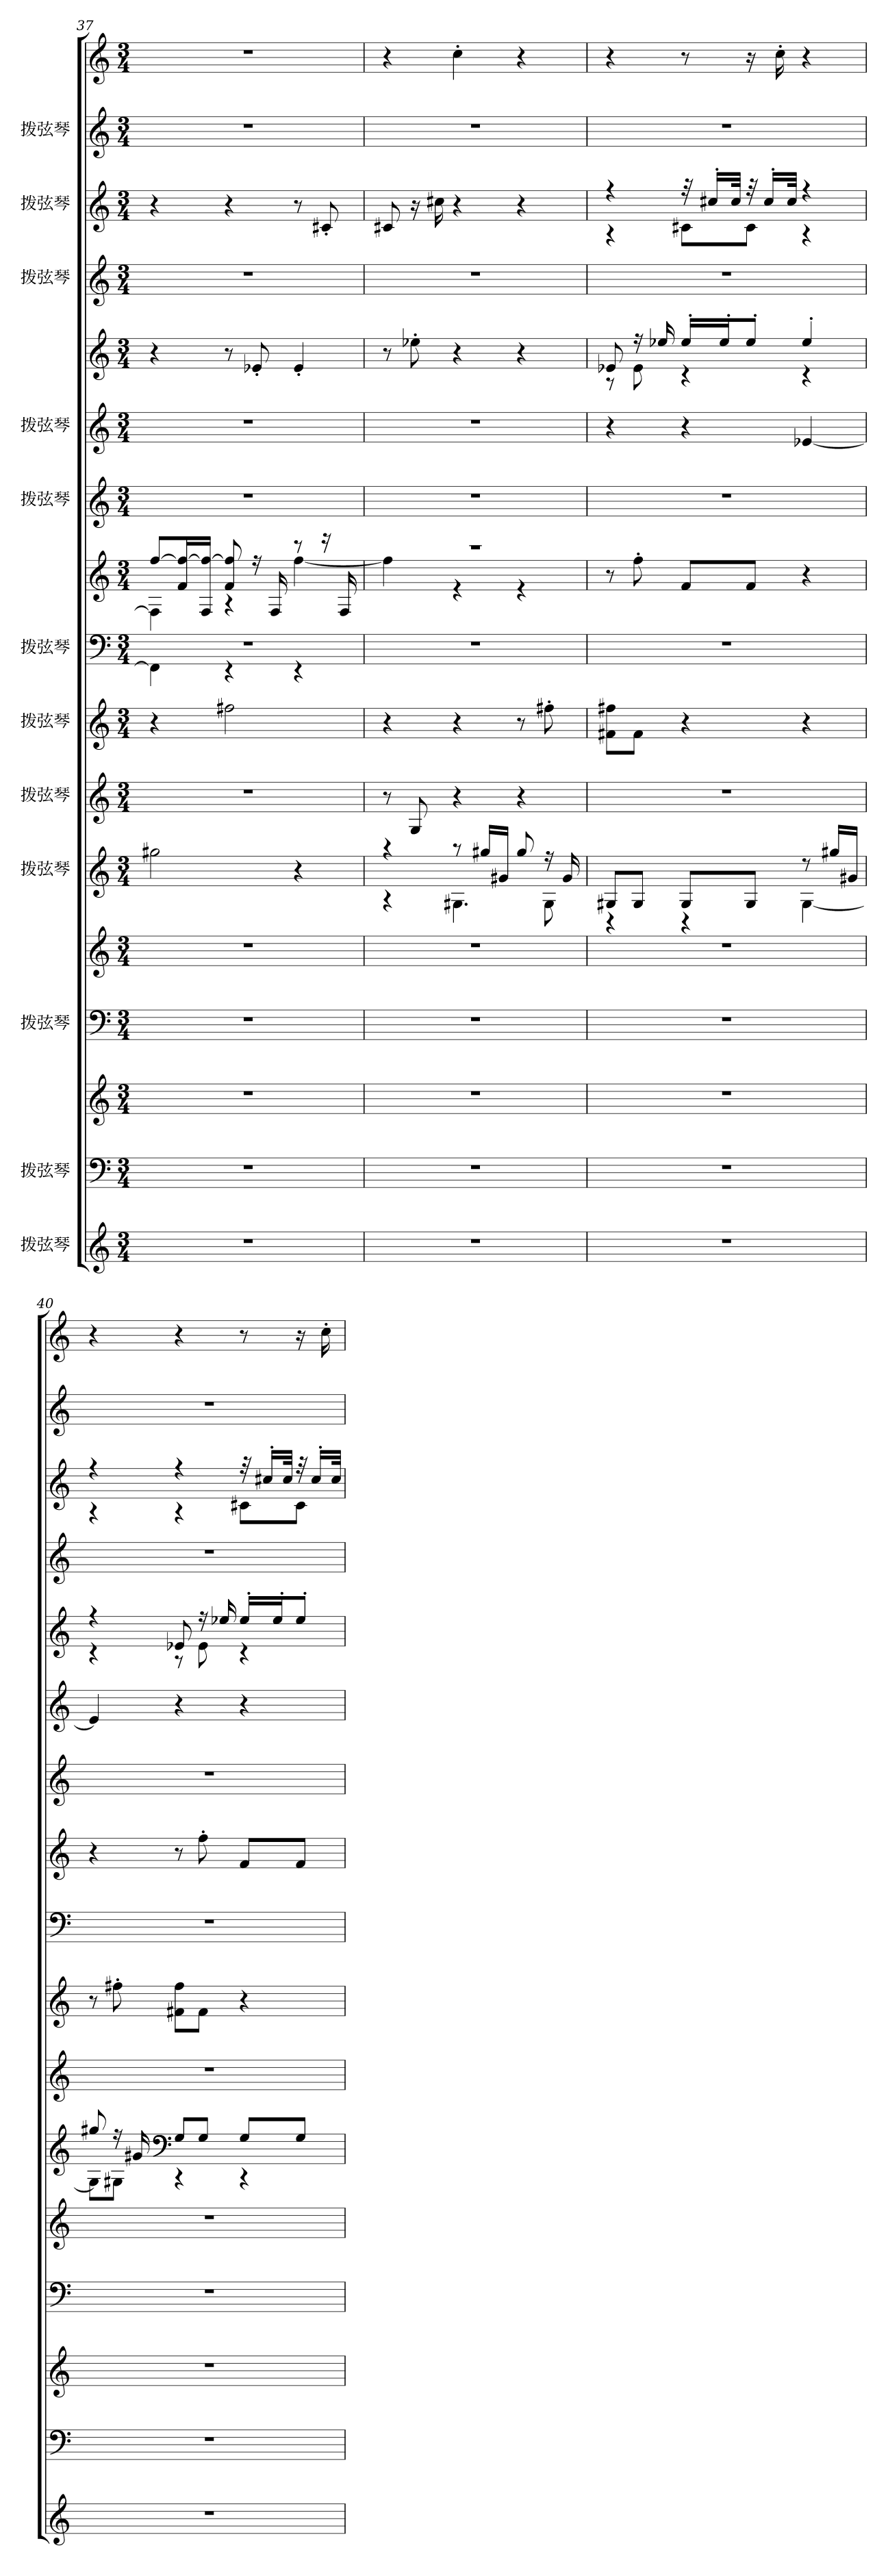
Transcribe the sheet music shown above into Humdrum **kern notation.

**kern	**kern	**kern	**kern	**kern	**kern	**kern	**kern	**kern	**kern	**kern	**kern	**kern	**kern	**kern	**kern	**kern
*part12	*part11	*part11	*part10	*part10	*part9	*part8	*part7	*part6	*part6	*part5	*part4	*part4	*part3	*part2	*part1	*part1
*staff17	*staff16	*staff15	*staff14	*staff13	*staff12	*staff11	*staff10	*staff9	*staff8	*staff7	*staff6	*staff5	*staff4	*staff3	*staff2	*staff1
*I"拨弦琴	*I"拨弦琴	*	*I"拨弦琴	*	*I"拨弦琴	*I"拨弦琴	*I"拨弦琴	*I"拨弦琴	*	*I"拨弦琴	*I"拨弦琴	*	*I"拨弦琴	*I"拨弦琴	*I"拨弦琴	*
!!LO:PB:g=z
*clefG2	*clefF4	*clefG2	*clefF4	*clefG2	*clefG2	*clefG2	*clefG2	*clefF4	*clefG2	*clefG2	*clefG2	*clefG2	*clefG2	*clefG2	*clefG2	*clefG2
*k[]	*k[]	*k[]	*k[]	*k[]	*k[]	*k[]	*k[]	*k[]	*k[]	*k[]	*k[]	*k[]	*k[]	*k[]	*k[]	*k[]
*M3/4	*M3/4	*M3/4	*M3/4	*M3/4	*M3/4	*M3/4	*M3/4	*M3/4	*M3/4	*M3/4	*M3/4	*M3/4	*M3/4	*M3/4	*M3/4	*M3/4
=37	=37	=37	=37	=37	=37	=37	=37	=37	=37	=37	=37	=37	=37	=37	=37	=37
*	*	*	*	*	*	*	*	*^	*^	*	*	*	*	*	*	*
2.r	2.r	2.r	2.r	2.r	2gg#X\	2.r	4r	2.r	4FF\]	[8ff/L	4F\]	2.r	2.r	4r	2.r	4r	2.r	2.r
.	.	.	.	.	.	.	.	.	.	16f/ 16ff/_L	.	.	.	.	.	.	.	.
.	.	.	.	.	.	.	.	.	.	16F/ 16ff/_JJ	.	.	.	.	.	.	.	.
.	.	.	.	.	.	.	2ff#X\	.	4r	8f/ 8ff/]	4r	.	.	8r	.	4r	.	.
.	.	.	.	.	.	.	.	.	.	16r	.	.	.	8e-X'/	.	.	.	.
.	.	.	.	.	.	.	.	.	.	16F/	.	.	.	.	.	.	.	.
.	.	.	.	.	4r	.	.	.	4r	8r	[4ff\	.	.	4e-'/	.	8r	.	.
.	.	.	.	.	.	.	.	.	.	16r	.	.	.	.	.	8c#X'/	.	.
.	.	.	.	.	.	.	.	.	.	16F/	.	.	.	.	.	.	.	.
*	*	*	*	*	*	*	*	*v	*v	*	*	*	*	*	*	*	*	*
=38	=38	=38	=38	=38	=38	=38	=38	=38	=38	=38	=38	=38	=38	=38	=38	=38	=38
*	*	*	*	*	*^	*	*	*	*	*	*	*	*	*	*	*	*
2.r	2.r	2.r	2.r	2.r	4r	4r	8r	4r	2.r	2.r	4ff\]	2.r	2.r	8r	2.r	8c#X/	2.r	4r
.	.	.	.	.	.	.	8G/	.	.	.	.	.	.	8ee-X'\	.	16r	.	.
.	.	.	.	.	.	.	.	.	.	.	.	.	.	.	.	16cc#X\	.	.
.	.	.	.	.	8r	4.G#X\	4r	4r	.	.	4r	.	.	4r	.	4r	.	4cc'\
.	.	.	.	.	16gg#X/LL	.	.	.	.	.	.	.	.	.	.	.	.	.
.	.	.	.	.	16g#X/JJ	.	.	.	.	.	.	.	.	.	.	.	.	.
.	.	.	.	.	8gg#/	.	4r	8r	.	.	4r	.	.	4r	.	4r	.	4r
.	.	.	.	.	16r	8G#\	.	8ff#X'\	.	.	.	.	.	.	.	.	.	.
.	.	.	.	.	16g#/	.	.	.	.	.	.	.	.	.	.	.	.	.
*	*	*	*	*	*	*	*	*	*	*v	*v	*	*	*	*	*	*	*
!!LO:PB:g=z
=39	=39	=39	=39	=39	=39	=39	=39	=39	=39	=39	=39	=39	=39	=39	=39	=39	=39
*	*	*	*	*	*	*	*	*	*	*	*	*	*^	*	*^	*	*
2.r	2.r	2.r	2.r	2.r	8G#X/L	4r	2.r	8f#X\ 8ff#X\L	2.r	8r	2.r	4r	8e-X/	8r	2.r	4r	4r	2.r	4r
.	.	.	.	.	8G#/J	.	.	8f#\J	.	8ff'\	.	.	16r	8e-\	.	.	.	.	.
.	.	.	.	.	.	.	.	.	.	.	.	.	16ee-X/	.	.	.	.	.	.
.	.	.	.	.	8G#/L	4r	.	4r	.	8f/L	.	4r	16ee-'/LL	4r	.	32r	8c#X\L	.	8r
.	.	.	.	.	.	.	.	.	.	.	.	.	.	.	.	16cc#X'/LL	.	.	.
.	.	.	.	.	.	.	.	.	.	.	.	.	16ee-'/J	.	.	.	.	.	.
.	.	.	.	.	.	.	.	.	.	.	.	.	.	.	.	32cc#/JJk	.	.	.
.	.	.	.	.	8G#/J	.	.	.	.	8f/J	.	.	8ee-'/J	.	.	32r	8c#\J	.	16r
.	.	.	.	.	.	.	.	.	.	.	.	.	.	.	.	16cc#'/LL	.	.	.
.	.	.	.	.	.	.	.	.	.	.	.	.	.	.	.	.	.	.	16cc'\
.	.	.	.	.	.	.	.	.	.	.	.	.	.	.	.	32cc#/JJk	.	.	.
.	.	.	.	.	8r	[4G#\	.	4r	.	4r	.	[4e-X/	4ee-'/	4r	.	4r	4r	.	4r
.	.	.	.	.	16gg#X/LL	.	.	.	.	.	.	.	.	.	.	.	.	.	.
.	.	.	.	.	16g#X/JJ	.	.	.	.	.	.	.	.	.	.	.	.	.	.
=40	=40	=40	=40	=40	=40	=40	=40	=40	=40	=40	=40	=40	=40	=40	=40	=40	=40	=40	=40
2.r	2.r	2.r	2.r	2.r	8gg#X/	8G#\L]	2.r	8r	2.r	4r	2.r	4e-/]	4r	4r	2.r	4r	4r	2.r	4r
.	.	.	.	.	16r	8G#X\J	.	8ff#X'\	.	.	.	.	.	.	.	.	.	.	.
.	.	.	.	.	16g#X/	.	.	.	.	.	.	.	.	.	.	.	.	.	.
*	*	*	*	*	*clefF4	*	*	*	*	*	*	*	*	*	*	*	*	*	*
.	.	.	.	.	8G#/L	4r	.	8f#X\ 8ff#\L	.	8r	.	4r	8e-X/	8r	.	4r	4r	.	4r
.	.	.	.	.	8G#/J	.	.	8f#\J	.	8ff'\	.	.	16r	8e-\	.	.	.	.	.
.	.	.	.	.	.	.	.	.	.	.	.	.	16ee-X/	.	.	.	.	.	.
.	.	.	.	.	8G#/L	4r	.	4r	.	8f/L	.	4r	16ee-'/LL	4r	.	32r	8c#X\L	.	8r
.	.	.	.	.	.	.	.	.	.	.	.	.	.	.	.	16cc#X'/LL	.	.	.
.	.	.	.	.	.	.	.	.	.	.	.	.	16ee-'/J	.	.	.	.	.	.
.	.	.	.	.	.	.	.	.	.	.	.	.	.	.	.	32cc#/JJk	.	.	.
.	.	.	.	.	8G#/J	.	.	.	.	8f/J	.	.	8ee-'/J	.	.	32r	8c#\J	.	16r
.	.	.	.	.	.	.	.	.	.	.	.	.	.	.	.	16cc#'/LL	.	.	.
.	.	.	.	.	.	.	.	.	.	.	.	.	.	.	.	.	.	.	16cc'\
.	.	.	.	.	.	.	.	.	.	.	.	.	.	.	.	32cc#/JJk	.	.	.
*	*	*	*	*	*v	*v	*	*	*	*	*	*	*v	*v	*	*v	*v	*	*
=	=	=	=	=	=	=	=	=	=	=	=	=	=	=	=	=
*-	*-	*-	*-	*-	*-	*-	*-	*-	*-	*-	*-	*-	*-	*-	*-	*-
